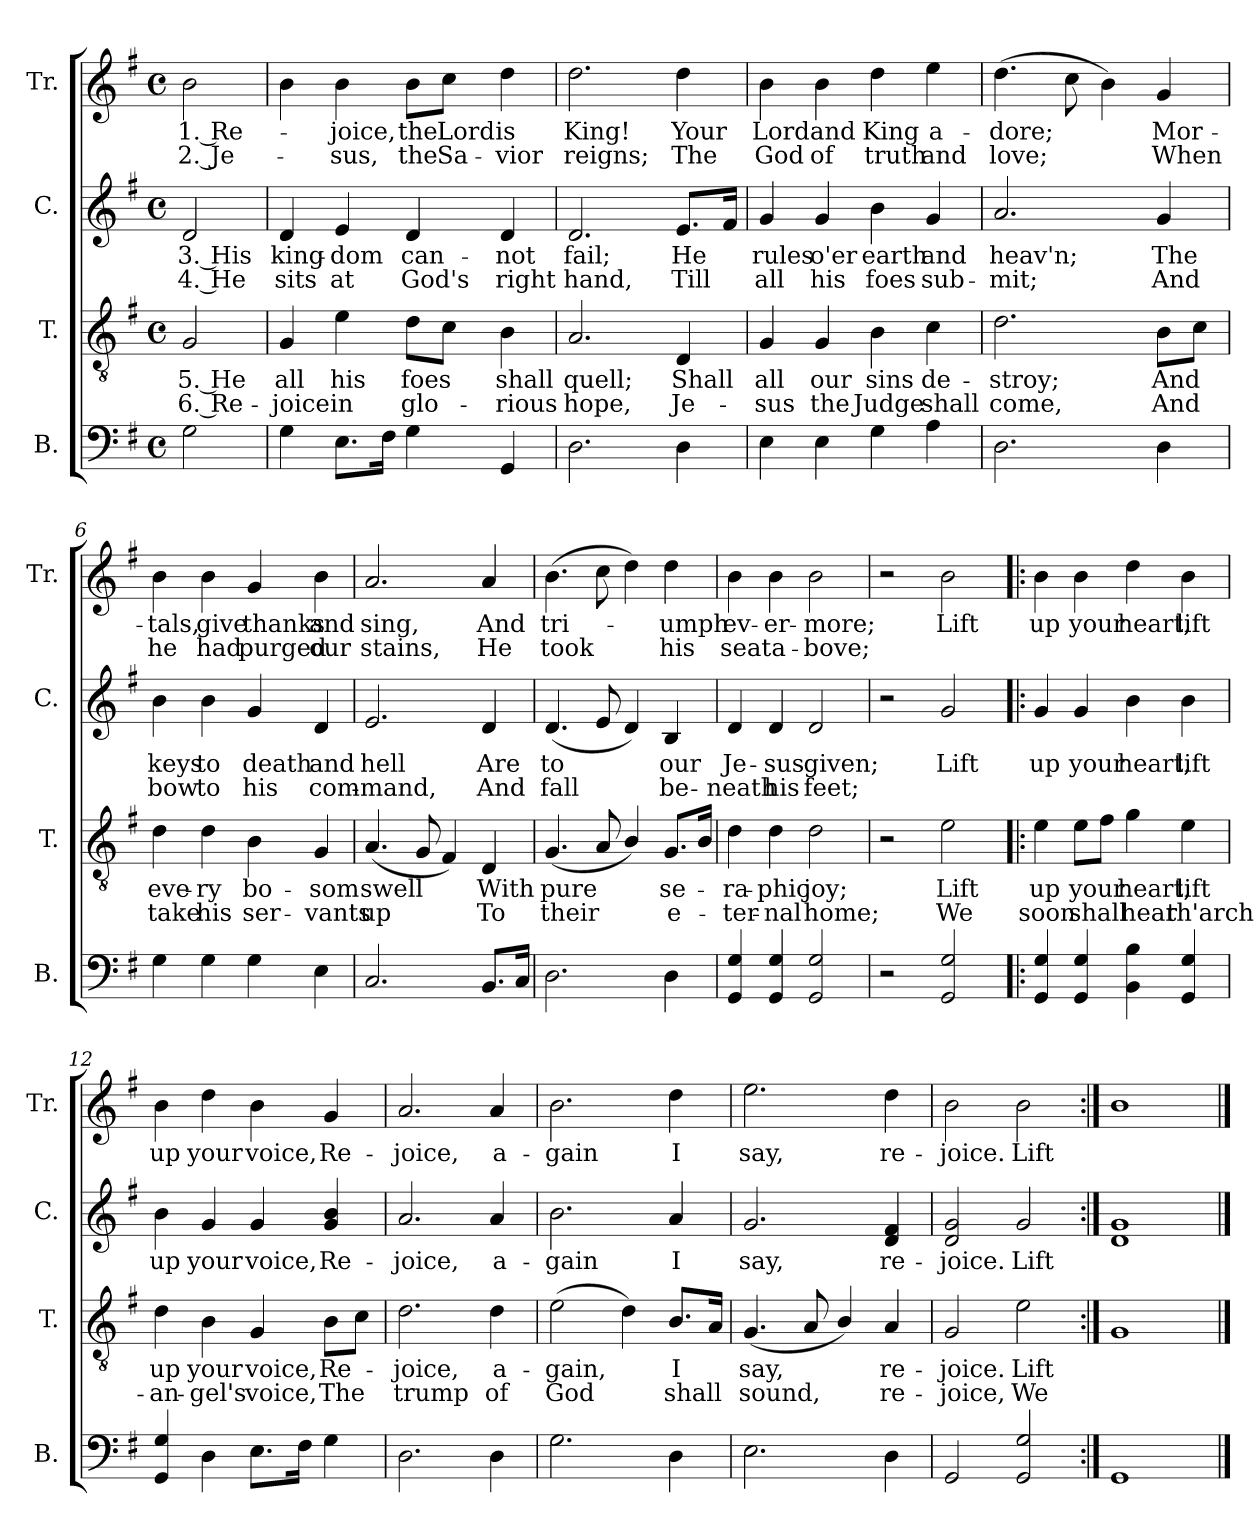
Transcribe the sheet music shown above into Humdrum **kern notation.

**kern	**kern	**text	**text	**kern	**text	**text	**kern	**text	**text
*part4	*part3	*part3	*part3	*part2	*part2	*part2	*part1	*part1	*part1
*staff4	*staff3	*staff3	*staff3	*staff2	*staff2	*staff2	*staff1	*staff1	*staff1
*I"B.	*I"T.	*	*	*I"C.	*	*	*I"Tr.	*	*
*I'B.	*I'T.	*	*	*I'C.	*	*	*I'Tr.	*	*
*clefF4	*clefGv2	*	*	*clefG2	*	*	*clefG2	*	*
*k[f#]	*k[f#]	*	*	*k[f#]	*	*	*k[f#]	*	*
*M4/4	*M4/4	*	*	*M4/4	*	*	*M4/4	*	*
*met(c)	*met(c)	*	*	*met(c)	*	*	*met(c)	*	*
*MM100	*MM100	*	*	*MM100	*	*	*MM100	*	*
=1	=1	=1	=1	=1	=1	=1	=1	=1	=1
!	!	!LO:LY:b	!LO:LY:b	!	!LO:LY:b	!LO:LY:b	!	!LO:LY:b	!LO:LY:b
2G!\	2G!/	5. He	6. Re-	2d!/	3. His	4. He	2b!\	1. Re-	2. Je-
=2	=2	=2	=2	=2	=2	=2	=2	=2	=2
!	!	!LO:LY:b	!LO:LY:b	!	!LO:LY:b	!LO:LY:b	!	!	!
4G!\	4G!/	all	-joice	4d!/	king-	sits	4b!\	.	.
!	!	!LO:LY:b	!LO:LY:b	!	!LO:LY:b	!LO:LY:b	!	!LO:LY:b	!LO:LY:b
8.E!\L	4e!\	his	in	4e!/	-dom	at	4b!\	-joice,	-sus,
16F#!\Jk	.	.	.	.	.	.	.	.	.
!	!	!LO:LY:b	!LO:LY:b	!	!LO:LY:b	!LO:LY:b	!	!LO:LY:b	!LO:LY:b
4G!\	8d!\L	foes	glo-	4d!/	can-	God's	8b!\L	the	the
!	!	!	!	!	!	!	!	!LO:LY:b	!LO:LY:b
.	8c!\J	.	.	.	.	.	8cc!\J	Lord	Sa-
!	!	!LO:LY:b	!LO:LY:b	!	!LO:LY:b	!LO:LY:b	!	!LO:LY:b	!LO:LY:b
4GG!/	4B!\	shall	-rious	4d!/	-not	right	4dd!\	is	-vior
=3	=3	=3	=3	=3	=3	=3	=3	=3	=3
!	!	!LO:LY:b	!LO:LY:b	!	!LO:LY:b	!LO:LY:b	!	!LO:LY:b	!LO:LY:b
2.D!\	2.A!/	quell;	hope,	2.d!/	fail;	hand,	2.dd!\	King!	reigns;
!	!	!LO:LY:b	!LO:LY:b	!	!LO:LY:b	!LO:LY:b	!	!LO:LY:b	!LO:LY:b
4D!\	4D!/	Shall	Je-	8.e!/L	He	Till	4dd!\	Your	The
.	.	.	.	16f#!/Jk	.	.	.	.	.
=4	=4	=4	=4	=4	=4	=4	=4	=4	=4
!	!	!LO:LY:b	!LO:LY:b	!	!LO:LY:b	!LO:LY:b	!	!LO:LY:b	!LO:LY:b
4E!\	4G!/	all	-sus	4g!/	rules	all	4b!\	Lord	God
!	!	!LO:LY:b	!LO:LY:b	!	!LO:LY:b	!LO:LY:b	!	!LO:LY:b	!LO:LY:b
4E!\	4G!/	our	the	4g!/	o'er	his	4b!\	and	of
!	!	!LO:LY:b	!LO:LY:b	!	!LO:LY:b	!LO:LY:b	!	!LO:LY:b	!LO:LY:b
4G!\	4B!\	sins	Judge	4b!\	earth	foes	4dd!\	King	truth
!	!	!LO:LY:b	!LO:LY:b	!	!LO:LY:b	!LO:LY:b	!	!LO:LY:b	!LO:LY:b
4A!\	4c!\	de-	shall	4g!/	and	sub-	4ee!\	a-	and
=5	=5	=5	=5	=5	=5	=5	=5	=5	=5
!	!	!LO:LY:b	!LO:LY:b	!	!LO:LY:b	!LO:LY:b	!	!LO:LY:b	!LO:LY:b
2.D!\	2.d!\	-stroy;	come,	2.a!/	heav'n;	-mit;	(>4.dd!\	-dore;	love;
.	.	.	.	.	.	.	8cc!\	.	.
.	.	.	.	.	.	.	4b!\)	.	.
!	!	!LO:LY:b	!LO:LY:b	!	!LO:LY:b	!LO:LY:b	!	!LO:LY:b	!LO:LY:b
4D!\	8B!\L	And	And	4g!/	The	And	4g!/	Mor-	When
.	8c!\J	.	.	.	.	.	.	.	.
=6	=6	=6	=6	=6	=6	=6	=6	=6	=6
!	!	!LO:LY:b	!LO:LY:b	!	!LO:LY:b	!LO:LY:b	!	!LO:LY:b	!LO:LY:b
4G!\	4d!\	eve-	take	4b!\	keys	bow	4b!\	-tals,	he
!	!	!LO:LY:b	!LO:LY:b	!	!LO:LY:b	!LO:LY:b	!	!LO:LY:b	!LO:LY:b
4G!\	4d!\	-ry	his	4b!\	to	to	4b!\	give	had
!	!	!LO:LY:b	!LO:LY:b	!	!LO:LY:b	!LO:LY:b	!	!LO:LY:b	!LO:LY:b
4G!\	4B!\	bo-	ser-	4g!/	death	his	4g!/	thanks	purged
!	!	!LO:LY:b	!LO:LY:b	!	!LO:LY:b	!LO:LY:b	!	!LO:LY:b	!LO:LY:b
4E!\	4G!/	-som	-vants	4d!/	and	com-	4b!\	and	our
=7	=7	=7	=7	=7	=7	=7	=7	=7	=7
!	!	!LO:LY:b	!LO:LY:b	!	!LO:LY:b	!LO:LY:b	!	!LO:LY:b	!LO:LY:b
2.C!/	(<4.A!/	swell	up	2.e!/	hell	-mand,	2.a!/	sing,	stains,
.	8G!/	.	.	.	.	.	.	.	.
.	4F#!/)	.	.	.	.	.	.	.	.
!	!	!LO:LY:b	!LO:LY:b	!	!LO:LY:b	!LO:LY:b	!	!LO:LY:b	!LO:LY:b
8.BB!/L	4D!/	With	To	4d!/	Are	And	4a!/	And	He
16C!/Jk	.	.	.	.	.	.	.	.	.
=8	=8	=8	=8	=8	=8	=8	=8	=8	=8
!	!	!LO:LY:b	!LO:LY:b	!	!LO:LY:b	!LO:LY:b	!	!LO:LY:b	!LO:LY:b
2.D!\	(<4.G!/	pure	their	(<4.d!/	to	fall	(>4.b!\	tri-	took
.	8A!/	.	.	8e!/	.	.	8cc!\	.	.
.	4B!/)	.	.	4d!/)	.	.	4dd!\)	.	.
!	!	!LO:LY:b	!LO:LY:b	!	!LO:LY:b	!LO:LY:b	!	!LO:LY:b	!LO:LY:b
4D!\	8.G!/L	se-	e-	4B!/	our	be-	4dd!\	-umph	his
.	16B!/Jk	.	.	.	.	.	.	.	.
!!LO:LB:g=z
=9	=9	=9	=9	=9	=9	=9	=9	=9	=9
!	!	!LO:LY:b	!LO:LY:b	!	!LO:LY:b	!LO:LY:b	!	!LO:LY:b	!LO:LY:b
4GG!/ 4G!/	4d!\	-ra-	-ter-	4d!/	Je-	-neath	4b!\	ev-	seat
!	!	!LO:LY:b	!LO:LY:b	!	!LO:LY:b	!LO:LY:b	!	!LO:LY:b	!LO:LY:b
4GG!/ 4G!/	4d!\	-phic	-nal	4d!/	-sus	his	4b!\	-er-	a-
!	!	!LO:LY:b	!LO:LY:b	!	!LO:LY:b	!LO:LY:b	!	!LO:LY:b	!LO:LY:b
2GG!/ 2G!/	2d!\	joy;	home;	2d!/	given;	feet;	2b!\	-more;	-bove;
=10	=10	=10	=10	=10	=10	=10	=10	=10	=10
2r	2r	.	.	2r	.	.	2r	.	.
!	!	!LO:LY:b	!LO:LY:b	!	!LO:LY:b	!	!	!LO:LY:b	!
2GG!/ 2G!/	2e!\	Lift	We	2g!/	Lift	.	2b!\	Lift	.
=11!|:	=11!|:	=11!|:	=11!|:	=11!|:	=11!|:	=11!|:	=11!|:	=11!|:	=11!|:
!	!	!LO:LY:b	!LO:LY:b	!	!LO:LY:b	!	!	!LO:LY:b	!
4GG!/ 4G!/	4e!\	up	soon	4g!/	up	.	4b!\	up	.
!	!	!LO:LY:b	!LO:LY:b	!	!LO:LY:b	!	!	!LO:LY:b	!
4GG!/ 4G!/	8e!\L	your	shall	4g!/	your	.	4b!\	your	.
.	8f#!\J	.	.	.	.	.	.	.	.
!	!	!LO:LY:b	!LO:LY:b	!	!LO:LY:b	!	!	!LO:LY:b	!
4BB!\ 4B!\	4g!\	heart,	hear	4b!\	heart,	.	4dd!\	heart,	.
!	!	!LO:LY:b	!LO:LY:b	!	!LO:LY:b	!	!	!LO:LY:b	!
4GG!/ 4G!/	4e!\	lift	th'arch-	4b!\	lift	.	4b!\	lift	.
=12	=12	=12	=12	=12	=12	=12	=12	=12	=12
!	!	!LO:LY:b	!LO:LY:b	!	!LO:LY:b	!	!	!LO:LY:b	!
4GG!/ 4G!/	4d!\	up	-an-	4b!\	up	.	4b!\	up	.
!	!	!LO:LY:b	!LO:LY:b	!	!LO:LY:b	!	!	!LO:LY:b	!
4D!\	4B!\	your	-gel's	4g!/	your	.	4dd!\	your	.
!	!	!LO:LY:b	!LO:LY:b	!	!LO:LY:b	!	!	!LO:LY:b	!
8.E!\L	4G!/	voice,	voice,	4g!/	voice,	.	4b!\	voice,	.
16F#!\Jk	.	.	.	.	.	.	.	.	.
!	!	!LO:LY:b	!LO:LY:b	!	!LO:LY:b	!	!	!LO:LY:b	!
4G!\	8B!\L	Re-	The	4g!/ 4b!/	Re-	.	4g!/	Re-	.
.	8c!\J	.	.	.	.	.	.	.	.
=13	=13	=13	=13	=13	=13	=13	=13	=13	=13
!	!	!LO:LY:b	!LO:LY:b	!	!LO:LY:b	!	!	!LO:LY:b	!
2.D!\	2.d!\	-joice,	trump	2.a!/	-joice,	.	2.a!/	-joice,	.
!	!	!LO:LY:b	!LO:LY:b	!	!LO:LY:b	!	!	!LO:LY:b	!
4D!\	4d!\	a-	of	4a!/	a-	.	4a!/	a-	.
=14	=14	=14	=14	=14	=14	=14	=14	=14	=14
!	!	!LO:LY:b	!LO:LY:b	!	!LO:LY:b	!	!	!LO:LY:b	!
2.G!\	(>2e!\	-gain,	God	2.b!\	-gain	.	2.b!\	-gain	.
.	4d!\)	.	.	.	.	.	.	.	.
!	!	!LO:LY:b	!LO:LY:b	!	!LO:LY:b	!	!	!LO:LY:b	!
4D!\	8.B!/L	I	shall	4a!/	I	.	4dd!\	I	.
.	16A!/Jk	.	.	.	.	.	.	.	.
=15	=15	=15	=15	=15	=15	=15	=15	=15	=15
!	!	!LO:LY:b	!LO:LY:b	!	!LO:LY:b	!	!	!LO:LY:b	!
2.E!\	(<4.G!/	say,	sound,	2.g!/	say,	.	2.ee!\	say,	.
.	8A!/	.	.	.	.	.	.	.	.
.	4B!/)	.	.	.	.	.	.	.	.
!	!	!LO:LY:b	!LO:LY:b	!	!LO:LY:b	!	!	!LO:LY:b	!
4D!\	4A!/	re-	re-	4d!/ 4f#!/	re-	.	4dd!\	re-	.
=16	=16	=16	=16	=16	=16	=16	=16	=16	=16
!	!	!LO:LY:b	!LO:LY:b	!	!LO:LY:b	!	!	!LO:LY:b	!
2GG!/	2G!/	-joice.	-joice,	2d!/ 2g!/	-joice.	.	2b!\	-joice.	.
!	!	!LO:LY:b	!LO:LY:b	!	!LO:LY:b	!	!	!LO:LY:b	!
2GG!/ 2G!/	2e!\	Lift	We	2g!/	Lift	.	2b!\	Lift	.
=17:|!	=17:|!	=17:|!	=17:|!	=17:|!	=17:|!	=17:|!	=17:|!	=17:|!	=17:|!
1GG!	1G!	.	.	1d! 1g!	.	.	1b!	.	.
==	==	==	==	==	==	==	==	==	==
*-	*-	*-	*-	*-	*-	*-	*-	*-	*-
